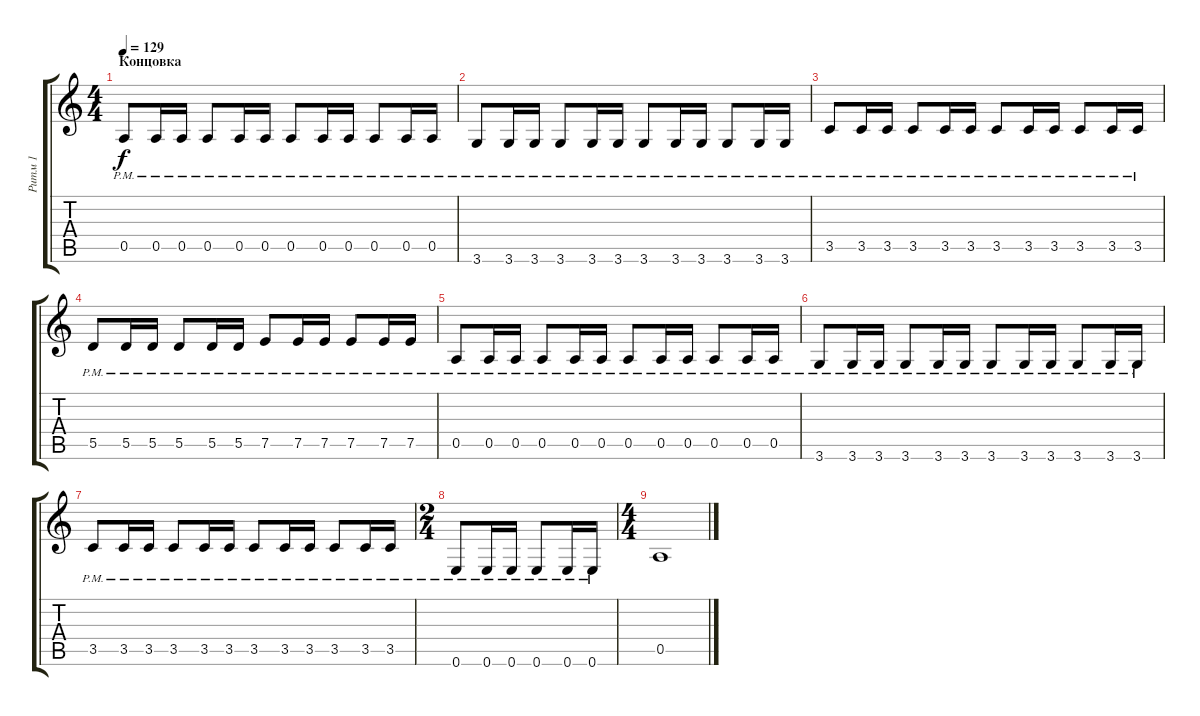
\track ("Ритм 1" "Ритм 1") {instrument distortionguitar}
\staff {score tabs}
\tuning (E4 B3 G3 D3 A2 E2) {hide}
\ts (4 4)
\section ("" "Концовка")
\tempo 129
\clef g2
\ks c
0.5{pm}.8{dy f} 0.5{pm}.16 0.5{pm}.16 0.5{pm}.8 0.5{pm}.16 0.5{pm}.16 0.5{pm}.8 0.5{pm}.16 0.5{pm}.16 0.5{pm}.8 0.5{pm}.16 0.5{pm}.16 |
3.6{pm}.8 3.6{pm}.16 3.6{pm}.16 3.6{pm}.8 3.6{pm}.16 3.6{pm}.16 3.6{pm}.8 3.6{pm}.16 3.6{pm}.16 3.6{pm}.8 3.6{pm}.16 3.6{pm}.16 |
3.5{pm}.8 3.5{pm}.16 3.5{pm}.16 3.5{pm}.8 3.5{pm}.16 3.5{pm}.16 3.5{pm}.8 3.5{pm}.16 3.5{pm}.16 3.5{pm}.8 3.5{pm}.16 3.5{pm}.16 |
5.5{pm}.8 5.5{pm}.16 5.5{pm}.16 5.5{pm}.8 5.5{pm}.16 5.5{pm}.16 7.5{pm}.8 7.5{pm}.16 7.5{pm}.16 7.5{pm}.8 7.5{pm}.16 7.5{pm}.16 |
0.5{pm}.8 0.5{pm}.16 0.5{pm}.16 0.5{pm}.8 0.5{pm}.16 0.5{pm}.16 0.5{pm}.8 0.5{pm}.16 0.5{pm}.16 0.5{pm}.8 0.5{pm}.16 0.5{pm}.16 |
3.6{pm}.8 3.6{pm}.16 3.6{pm}.16 3.6{pm}.8 3.6{pm}.16 3.6{pm}.16 3.6{pm}.8 3.6{pm}.16 3.6{pm}.16 3.6{pm}.8 3.6{pm}.16 3.6{pm}.16 |
3.5{pm}.8 3.5{pm}.16 3.5{pm}.16 3.5{pm}.8 3.5{pm}.16 3.5{pm}.16 3.5{pm}.8 3.5{pm}.16 3.5{pm}.16 3.5{pm}.8 3.5{pm}.16 3.5{pm}.16 |
\ts (2 4)
0.6{pm}.8 0.6{pm}.16 0.6{pm}.16 0.6{pm}.8 0.6{pm}.16 0.6{pm}.16 |
\ts (4 4)
0.5.1
